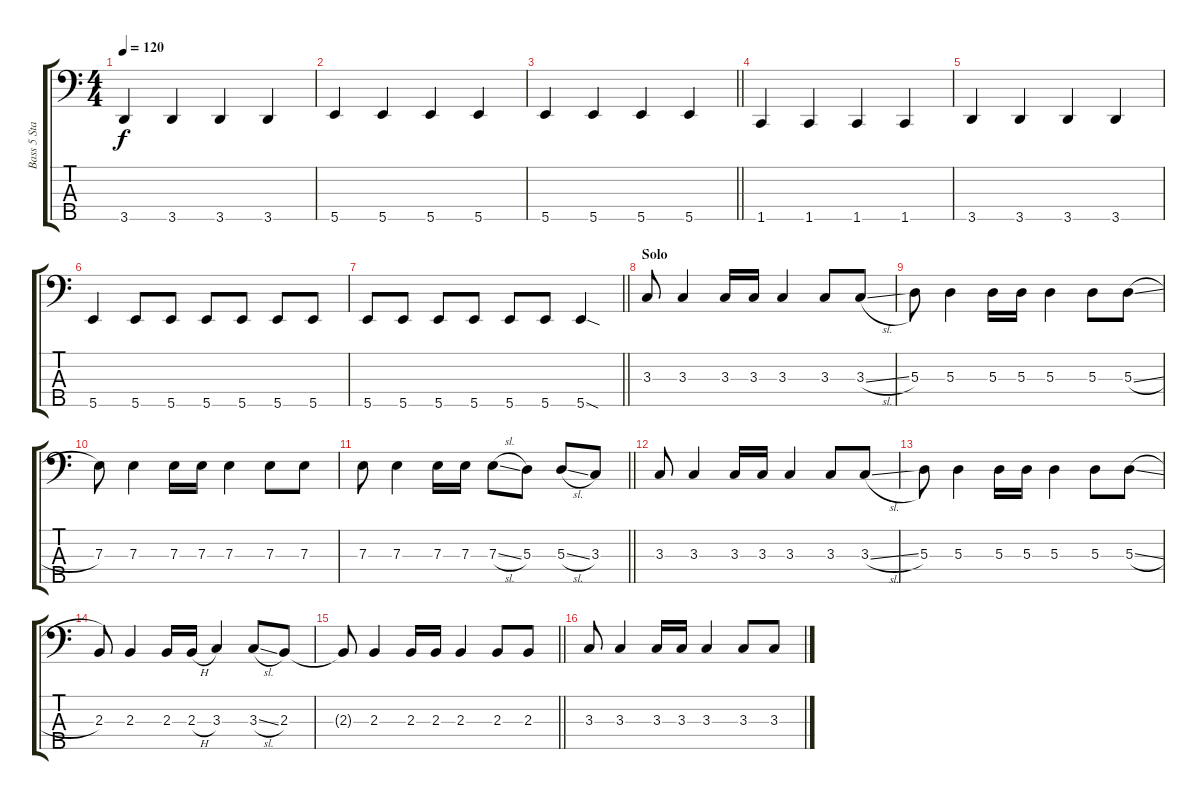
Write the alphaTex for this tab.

\track ("Bass 5 Standard" "Bass 5 Sta") {instrument electricbassfinger}
\staff {score tabs}
\tuning (G2 D2 A1 E1 B0) {hide}
\ts (4 4)
\tempo 120
\clef f4
\ks c
3.5.4{dy f} 3.5.4 3.5.4 3.5.4 |
5.5.4 5.5.4 5.5.4 5.5.4 |
\barLineRight lightlight
5.5.4 5.5.4 5.5.4 5.5.4 |
1.5.4 1.5.4 1.5.4 1.5.4 |
3.5.4 3.5.4 3.5.4 3.5.4 |
5.5.4 5.5.8{volume 10} 5.5.8{volume 16} 5.5.8 5.5.8 5.5.8 5.5.8 |
\barLineRight lightlight
5.5.8 5.5.8 5.5.8 5.5.8 5.5.8 5.5.8 5.5{sod}.4 |
\section ("" "Solo")
3.3.8 3.3.4 3.3.16 3.3.16 3.3.4 3.3.8 3.3{sl}.8 |
5.3.8 5.3.4 5.3.16 5.3.16 5.3.4 5.3.8 5.3{sl}.8 |
7.3.8 7.3.4 7.3.16 7.3.16 7.3.4 7.3.8 7.3.8 |
\barLineRight lightlight
7.3.8 7.3.4 7.3.16 7.3.16 7.3{sl}.8 5.3.8 5.3{sl}.8 3.3.8 |
3.3.8 3.3.4 3.3.16 3.3.16 3.3.4 3.3.8 3.3{sl}.8 |
5.3.8 5.3.4 5.3.16 5.3.16 5.3.4 5.3.8 5.3{sl}.8 |
2.3.8 2.3.4 2.3.16 2.3{h}.16 3.3.4 3.3{sl}.8 2.3.8 |
\barLineRight lightlight
2.3{t}.8 2.3.4 2.3.16 2.3.16 2.3.4 2.3.8 2.3.8 |
3.3.8 3.3.4 3.3.16 3.3.16 3.3.4 3.3.8 3.3{sl}.8
